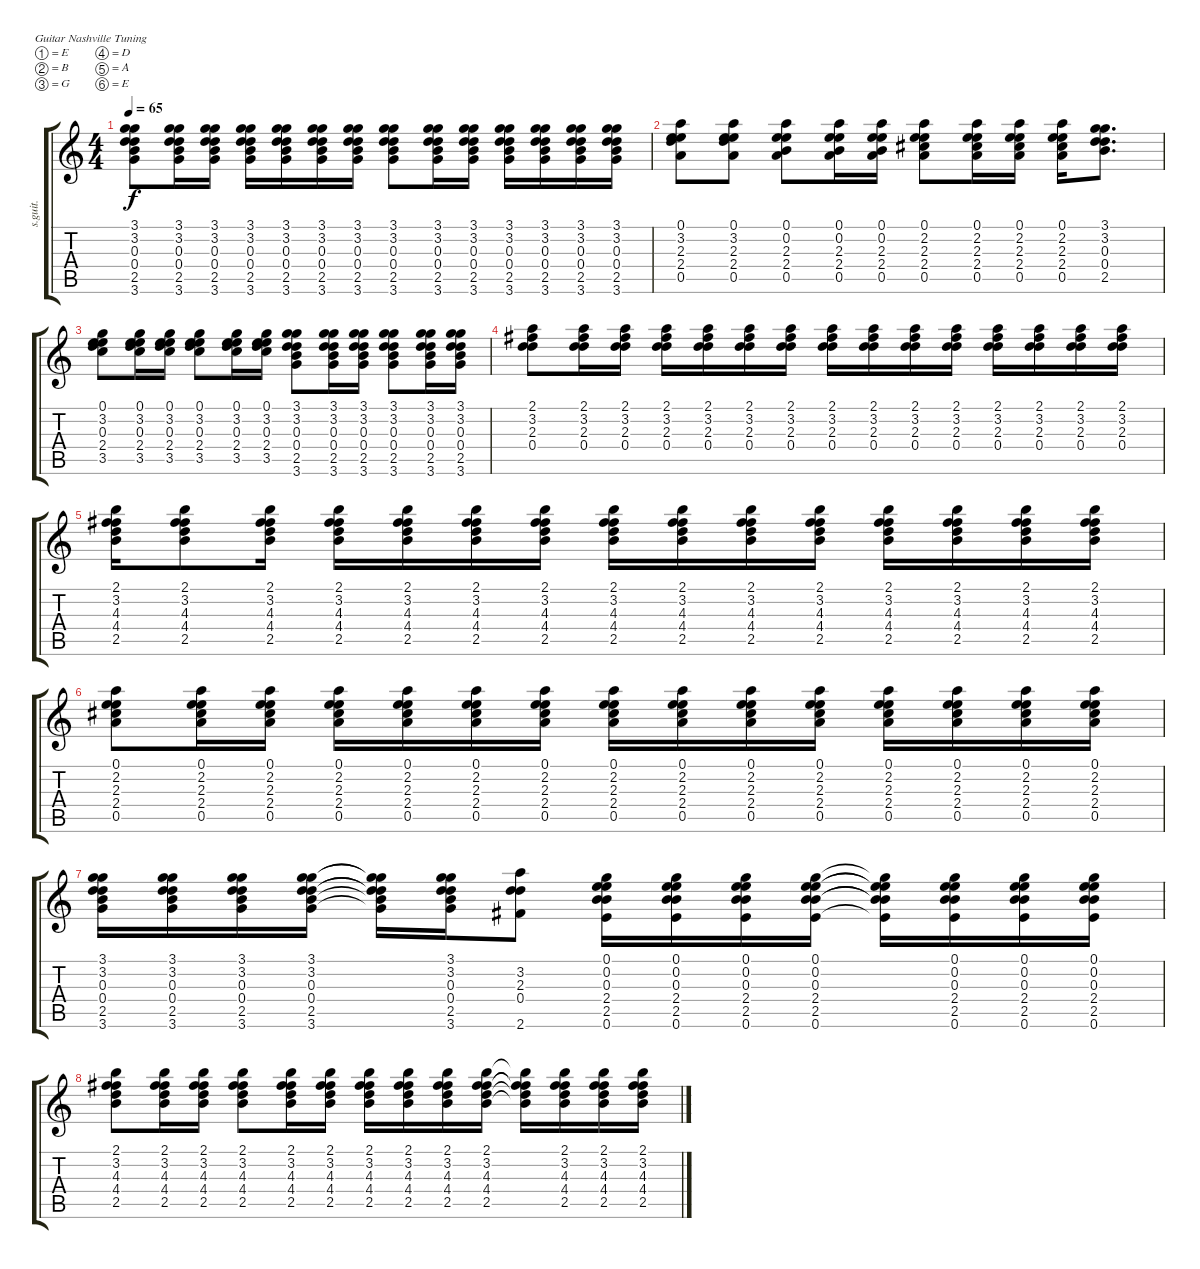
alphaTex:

\defaultSystemsLayout 4
\bracketExtendMode groupsimilarinstruments
\otherSystemsTrackNameOrientation horizontal
\track ("High-Strung Acoustic" "s.guit.") {instrument acousticguitarsteel}
\staff {score tabs}
\tuning (E4 B3 G4 D4 A3 E3)
\ts (4 4)
\tempo 65
\clef g2
\ks c
(3.1 3.2 0.3 0.4 2.5 3.6).8{dy f beam Down} (3.1 3.2 0.3 0.4 2.5 3.6).16{beam Down} (3.1 3.2 0.3 0.4 2.5 3.6).16{beam Down} (3.1 3.2 0.3 0.4 2.5 3.6).16{beam Down} (3.1 3.2 0.3 0.4 2.5 3.6).16{beam Down} (3.1 3.2 0.3 0.4 2.5 3.6).16{beam Down} (3.1 3.2 0.3 0.4 2.5 3.6).16{beam Down} (3.1 3.2 0.3 0.4 2.5 3.6).8{beam Down} (3.1 3.2 0.3 0.4 2.5 3.6).16{beam Down} (3.1 3.2 0.3 0.4 2.5 3.6).16{beam Down} (3.1 3.2 0.3 0.4 2.5 3.6).16{beam Down} (3.1 3.2 0.3 0.4 2.5 3.6).16{beam Down} (3.1 3.2 0.3 0.4 2.5 3.6).16{beam Down} (3.1 3.2 0.3 0.4 2.5 3.6).16{beam Down} |
(0.1 3.2 2.3 2.4 0.5).8{beam Down} (0.1 3.2 2.3 2.4 0.5).8{beam Down} (0.1 0.2 2.3 2.4 0.5).8{beam Down} (0.1 0.2 2.3 2.4 0.5).16{beam Down} (0.1 0.2 2.3 2.4 0.5).16{beam Down} (0.1 2.2{acc #} 2.3 2.4 0.5).8{beam Down} (0.1 2.2{acc #} 2.3 2.4 0.5).16{beam Down} (0.1 2.2{acc #} 2.3 2.4 0.5).16{beam Down} (0.1 2.2{acc #} 2.3 2.4 0.5).16{beam Down} (3.1 3.2 0.3 0.4 2.5).8{d beam Down} |
(0.1 3.2 0.3 2.4 3.5).8{beam Down} (0.1 3.2 0.3 2.4 3.5).16{beam Down} (0.1 3.2 0.3 2.4 3.5).16{beam Down} (0.1 3.2 0.3 2.4 3.5).8{beam Down} (0.1 3.2 0.3 2.4 3.5).16{beam Down} (0.1 3.2 0.3 2.4 3.5).16{beam Down} (3.1 3.2 0.3 0.4 2.5 3.6).8{beam Down} (3.1 3.2 0.3 0.4 2.5 3.6).16{beam Down} (3.1 3.2 0.3 0.4 2.5 3.6).16{beam Down} (3.1 3.2 0.3 0.4 2.5 3.6).8{beam Down} (3.1 3.2 0.3 0.4 2.5 3.6).16{beam Down} (3.1 3.2 0.3 0.4 2.5 3.6).16{beam Down} |
(2.1{acc #} 3.2 2.3 0.4).8{beam Down} (2.1{acc #} 3.2 2.3 0.4).16{beam Down} (2.1{acc #} 3.2 2.3 0.4).16{beam Down} (2.1{acc #} 3.2 2.3 0.4).16{beam Down} (2.1{acc #} 3.2 2.3 0.4).16{beam Down} (2.1{acc #} 3.2 2.3 0.4).16{beam Down} (2.1{acc #} 3.2 2.3 0.4).16{beam Down} (2.1{acc #} 3.2 2.3 0.4).16{beam Down} (2.1{acc #} 3.2 2.3 0.4).16{beam Down} (2.1{acc #} 3.2 2.3 0.4).16{beam Down} (2.1{acc #} 3.2 2.3 0.4).16{beam Down} (2.1{acc #} 3.2 2.3 0.4).16{beam Down} (2.1{acc #} 3.2 2.3 0.4).16{beam Down} (2.1{acc #} 3.2 2.3 0.4).16{beam Down} (2.1{acc #} 3.2 2.3 0.4).16{beam Down} |
(2.1{acc #} 3.2 4.3 4.4{acc #} 2.5).16{beam Down} (2.1{acc #} 3.2 4.3 4.4{acc #} 2.5).8{beam Down} (2.1{acc #} 3.2 4.3 4.4{acc #} 2.5).16{beam Down} (2.1{acc #} 3.2 4.3 4.4{acc #} 2.5).16{beam Down} (2.1{acc #} 3.2 4.3 4.4{acc #} 2.5).16{beam Down} (2.1{acc #} 3.2 4.3 4.4{acc #} 2.5).16{beam Down} (2.1{acc #} 3.2 4.3 4.4{acc #} 2.5).16{beam Down} (2.1{acc #} 3.2 4.3 4.4{acc #} 2.5).16{beam Down} (2.1{acc #} 3.2 4.3 4.4{acc #} 2.5).16{beam Down} (2.1{acc #} 3.2 4.3 4.4{acc #} 2.5).16{beam Down} (2.1{acc #} 3.2 4.3 4.4{acc #} 2.5).16{beam Down} (2.1{acc #} 3.2 4.3 4.4{acc #} 2.5).16{beam Down} (2.1{acc #} 3.2 4.3 4.4{acc #} 2.5).16{beam Down} (2.1{acc #} 3.2 4.3 4.4{acc #} 2.5).16{beam Down} (2.1{acc #} 3.2 4.3 4.4{acc #} 2.5).16{beam Down} |
(0.1 2.2{acc #} 2.3 2.4 0.5).8{beam Down} (0.1 2.2{acc #} 2.3 2.4 0.5).16{beam Down} (0.1 2.2{acc #} 2.3 2.4 0.5).16{beam Down} (0.1 2.2{acc #} 2.3 2.4 0.5).16{beam Down} (0.1 2.2{acc #} 2.3 2.4 0.5).16{beam Down} (0.1 2.2{acc #} 2.3 2.4 0.5).16{beam Down} (0.1 2.2{acc #} 2.3 2.4 0.5).16{beam Down} (0.1 2.2{acc #} 2.3 2.4 0.5).16{beam Down} (0.1 2.2{acc #} 2.3 2.4 0.5).16{beam Down} (0.1 2.2{acc #} 2.3 2.4 0.5).16{beam Down} (0.1 2.2{acc #} 2.3 2.4 0.5).16{beam Down} (0.1 2.2{acc #} 2.3 2.4 0.5).16{beam Down} (0.1 2.2{acc #} 2.3 2.4 0.5).16{beam Down} (0.1 2.2{acc #} 2.3 2.4 0.5).16{beam Down} (0.1 2.2{acc #} 2.3 2.4 0.5).16{beam Down} |
(3.1 3.2 0.3 0.4 2.5 3.6).16{beam Down} (3.1 3.2 0.3 0.4 2.5 3.6).16{beam Down} (3.1 3.2 0.3 0.4 2.5 3.6).16{beam Down} (3.1 3.2 0.3 0.4 2.5 3.6).16{beam Down} (3.1{t} 3.2{t} 0.3{t} 0.4{t} 2.5{t} 3.6{t}).16{beam Down} (3.1 3.2 0.3 0.4 2.5 3.6).16{beam Down} (3.2 2.3 0.4 2.6{acc #}).8{beam Down} (0.1 0.2 0.3 2.4 2.5 0.6).16{beam Down} (0.1 0.2 0.3 2.4 2.5 0.6).16{beam Down} (0.1 0.2 0.3 2.4 2.5 0.6).16{beam Down} (0.1 0.2 0.3 2.4 2.5 0.6).16{beam Down} (0.1{t} 0.2{t} 0.3{t} 2.4{t} 2.5{t} 0.6{t}).16{beam Down} (0.1 0.2 0.3 2.4 2.5 0.6).16{beam Down} (0.1 0.2 0.3 2.4 2.5 0.6).16{beam Down} (0.1 0.2 0.3 2.4 2.5 0.6).16{beam Down} |
(2.1{acc #} 3.2 4.3 4.4{acc #} 2.5).8{beam Down} (2.1{acc #} 3.2 4.3 4.4{acc #} 2.5).16{beam Down} (2.1{acc #} 3.2 4.3 4.4{acc #} 2.5).16{beam Down} (2.1{acc #} 3.2 4.3 4.4{acc #} 2.5).8{beam Down} (2.1{acc #} 3.2 4.3 4.4{acc #} 2.5).16{beam Down} (2.1{acc #} 3.2 4.3 4.4{acc #} 2.5).16{beam Down} (2.1{acc #} 3.2 4.3 4.4{acc #} 2.5).16{beam Down} (2.1{acc #} 3.2 4.3 4.4{acc #} 2.5).16{beam Down} (2.1{acc #} 3.2 4.3 4.4{acc #} 2.5).16{beam Down} (2.1{acc #} 3.2 4.3 4.4{acc #} 2.5).16{beam Down} (2.1{t acc #} 3.2{t} 4.3{t} 4.4{t acc #} 2.5{t}).16{beam Down} (2.1{acc #} 3.2 4.3 4.4{acc #} 2.5).16{beam Down} (2.1{acc #} 3.2 4.3 4.4{acc #} 2.5).16{beam Down} (2.1{acc #} 3.2 4.3 4.4{acc #} 2.5).16{beam Down}
